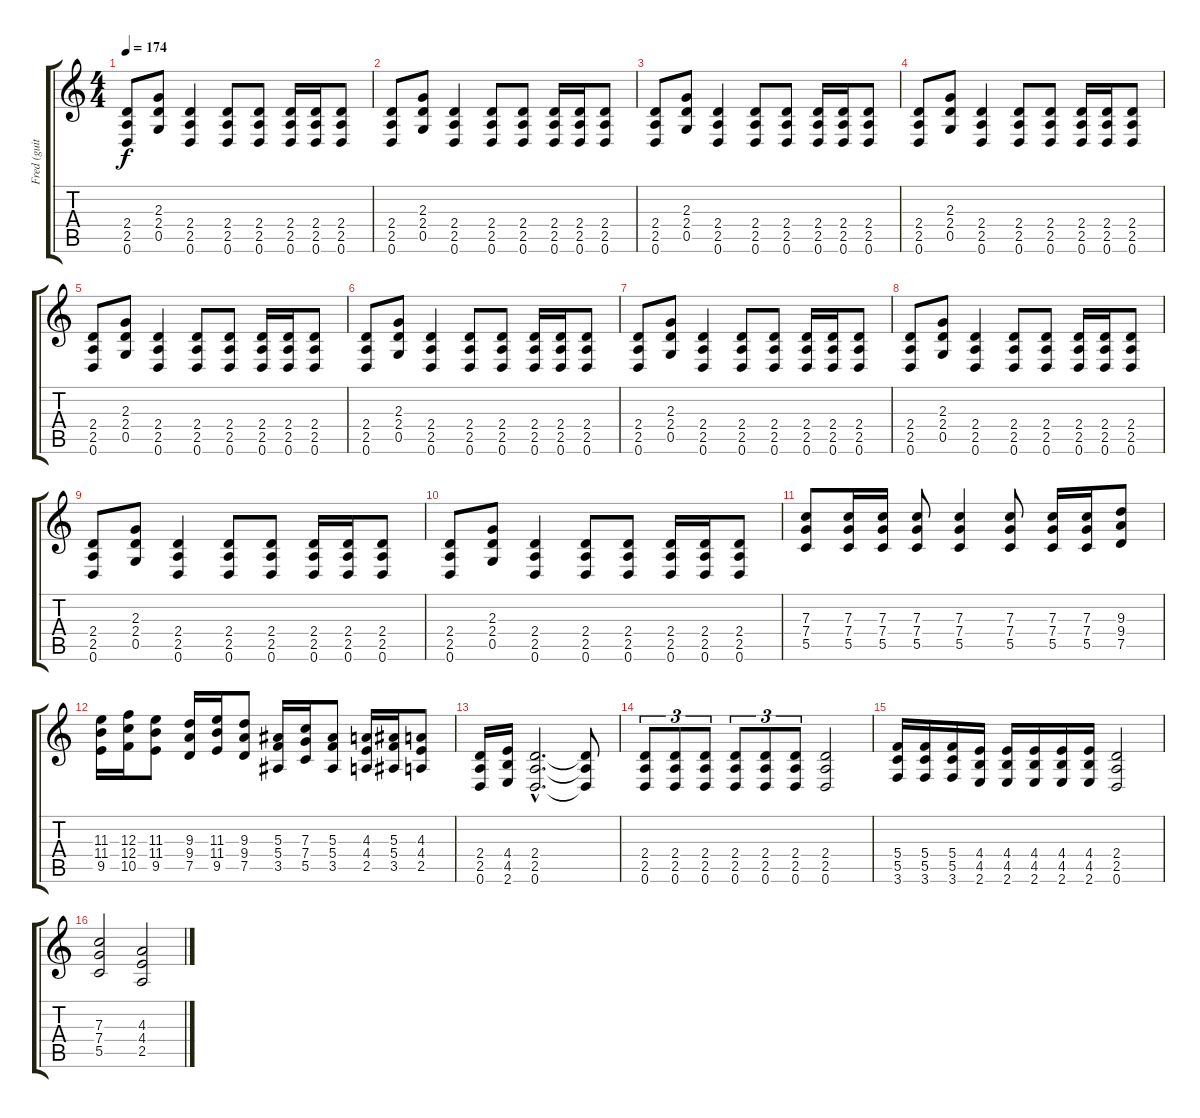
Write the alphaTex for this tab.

\track ("Fred (guitar I)" "Fred (guit") {instrument distortionguitar}
\staff {score tabs}
\tuning (D4 A3 F3 C3 G2 D2) {hide}
\ts (4 4)
\tempo 174
\clef g2
\ks c
(2.4 2.5 0.6).8{dy f} (2.3 2.4 0.5).8 (2.4 2.5 0.6).4 (2.4 2.5 0.6).8 (2.4 2.5 0.6).8 (2.4 2.5 0.6).16 (2.4 2.5 0.6).16 (2.4 2.5 0.6).8 |
(2.4 2.5 0.6).8 (2.3 2.4 0.5).8 (2.4 2.5 0.6).4 (2.4 2.5 0.6).8 (2.4 2.5 0.6).8 (2.4 2.5 0.6).16 (2.4 2.5 0.6).16 (2.4 2.5 0.6).8 |
(2.4 2.5 0.6).8 (2.3 2.4 0.5).8 (2.4 2.5 0.6).4 (2.4 2.5 0.6).8 (2.4 2.5 0.6).8 (2.4 2.5 0.6).16 (2.4 2.5 0.6).16 (2.4 2.5 0.6).8 |
(2.4 2.5 0.6).8 (2.3 2.4 0.5).8 (2.4 2.5 0.6).4 (2.4 2.5 0.6).8 (2.4 2.5 0.6).8 (2.4 2.5 0.6).16 (2.4 2.5 0.6).16 (2.4 2.5 0.6).8 |
(2.4 2.5 0.6).8 (2.3 2.4 0.5).8 (2.4 2.5 0.6).4 (2.4 2.5 0.6).8 (2.4 2.5 0.6).8 (2.4 2.5 0.6).16 (2.4 2.5 0.6).16 (2.4 2.5 0.6).8 |
(2.4 2.5 0.6).8 (2.3 2.4 0.5).8 (2.4 2.5 0.6).4 (2.4 2.5 0.6).8 (2.4 2.5 0.6).8 (2.4 2.5 0.6).16 (2.4 2.5 0.6).16 (2.4 2.5 0.6).8 |
(2.4 2.5 0.6).8 (2.3 2.4 0.5).8 (2.4 2.5 0.6).4 (2.4 2.5 0.6).8 (2.4 2.5 0.6).8 (2.4 2.5 0.6).16 (2.4 2.5 0.6).16 (2.4 2.5 0.6).8 |
(2.4 2.5 0.6).8 (2.3 2.4 0.5).8 (2.4 2.5 0.6).4 (2.4 2.5 0.6).8 (2.4 2.5 0.6).8 (2.4 2.5 0.6).16 (2.4 2.5 0.6).16 (2.4 2.5 0.6).8 |
(2.4 2.5 0.6).8 (2.3 2.4 0.5).8 (2.4 2.5 0.6).4 (2.4 2.5 0.6).8 (2.4 2.5 0.6).8 (2.4 2.5 0.6).16 (2.4 2.5 0.6).16 (2.4 2.5 0.6).8 |
(2.4 2.5 0.6).8 (2.3 2.4 0.5).8 (2.4 2.5 0.6).4 (2.4 2.5 0.6).8 (2.4 2.5 0.6).8 (2.4 2.5 0.6).16 (2.4 2.5 0.6).16 (2.4 2.5 0.6).8 |
(7.3 7.4 5.5).8 (7.3 7.4 5.5).16 (7.3 7.4 5.5).16 (7.3 7.4 5.5).8 (7.3 7.4 5.5).4 (7.3 7.4 5.5).8 (7.3 7.4 5.5).16 (7.3 7.4 5.5).16 (9.3 9.4 7.5).8 |
(11.3 11.4 9.5).16 (12.3 12.4 10.5).16 (11.3 11.4 9.5).8 (9.3 9.4 7.5).16 (11.3 11.4 9.5).16 (9.3 9.4 7.5).8 (5.3 5.4 3.5).16 (7.3 7.4 5.5).16 (5.3 5.4 3.5).8 (4.3 4.4 2.5).16 (5.3 5.4 3.5).16 (4.3 4.4 2.5).8 |
(2.4 2.5 0.6).16 (4.4 4.5 2.6).16 (2.4{hac} 2.5{hac} 0.6{hac}).2{d} (2.4{t} 2.5{t} 0.6{t}).8 |
(2.4 2.5 0.6).8{tu (3 2)} (2.4 2.5 0.6).8{tu (3 2)} (2.4 2.5 0.6).8{tu (3 2)} (2.4 2.5 0.6).8{tu (3 2)} (2.4 2.5 0.6).8{tu (3 2)} (2.4 2.5 0.6).8{tu (3 2)} (2.4 2.5 0.6).2 |
(5.4 5.5 3.6).16 (5.4 5.5 3.6).16 (5.4 5.5 3.6).16 (4.4 4.5 2.6).16 (4.4 4.5 2.6).16 (4.4 4.5 2.6).16 (4.4 4.5 2.6).16 (4.4 4.5 2.6).16 (2.4 2.5 0.6).2 |
(7.3 7.4 5.5).2 (4.3 4.4 2.5).2
